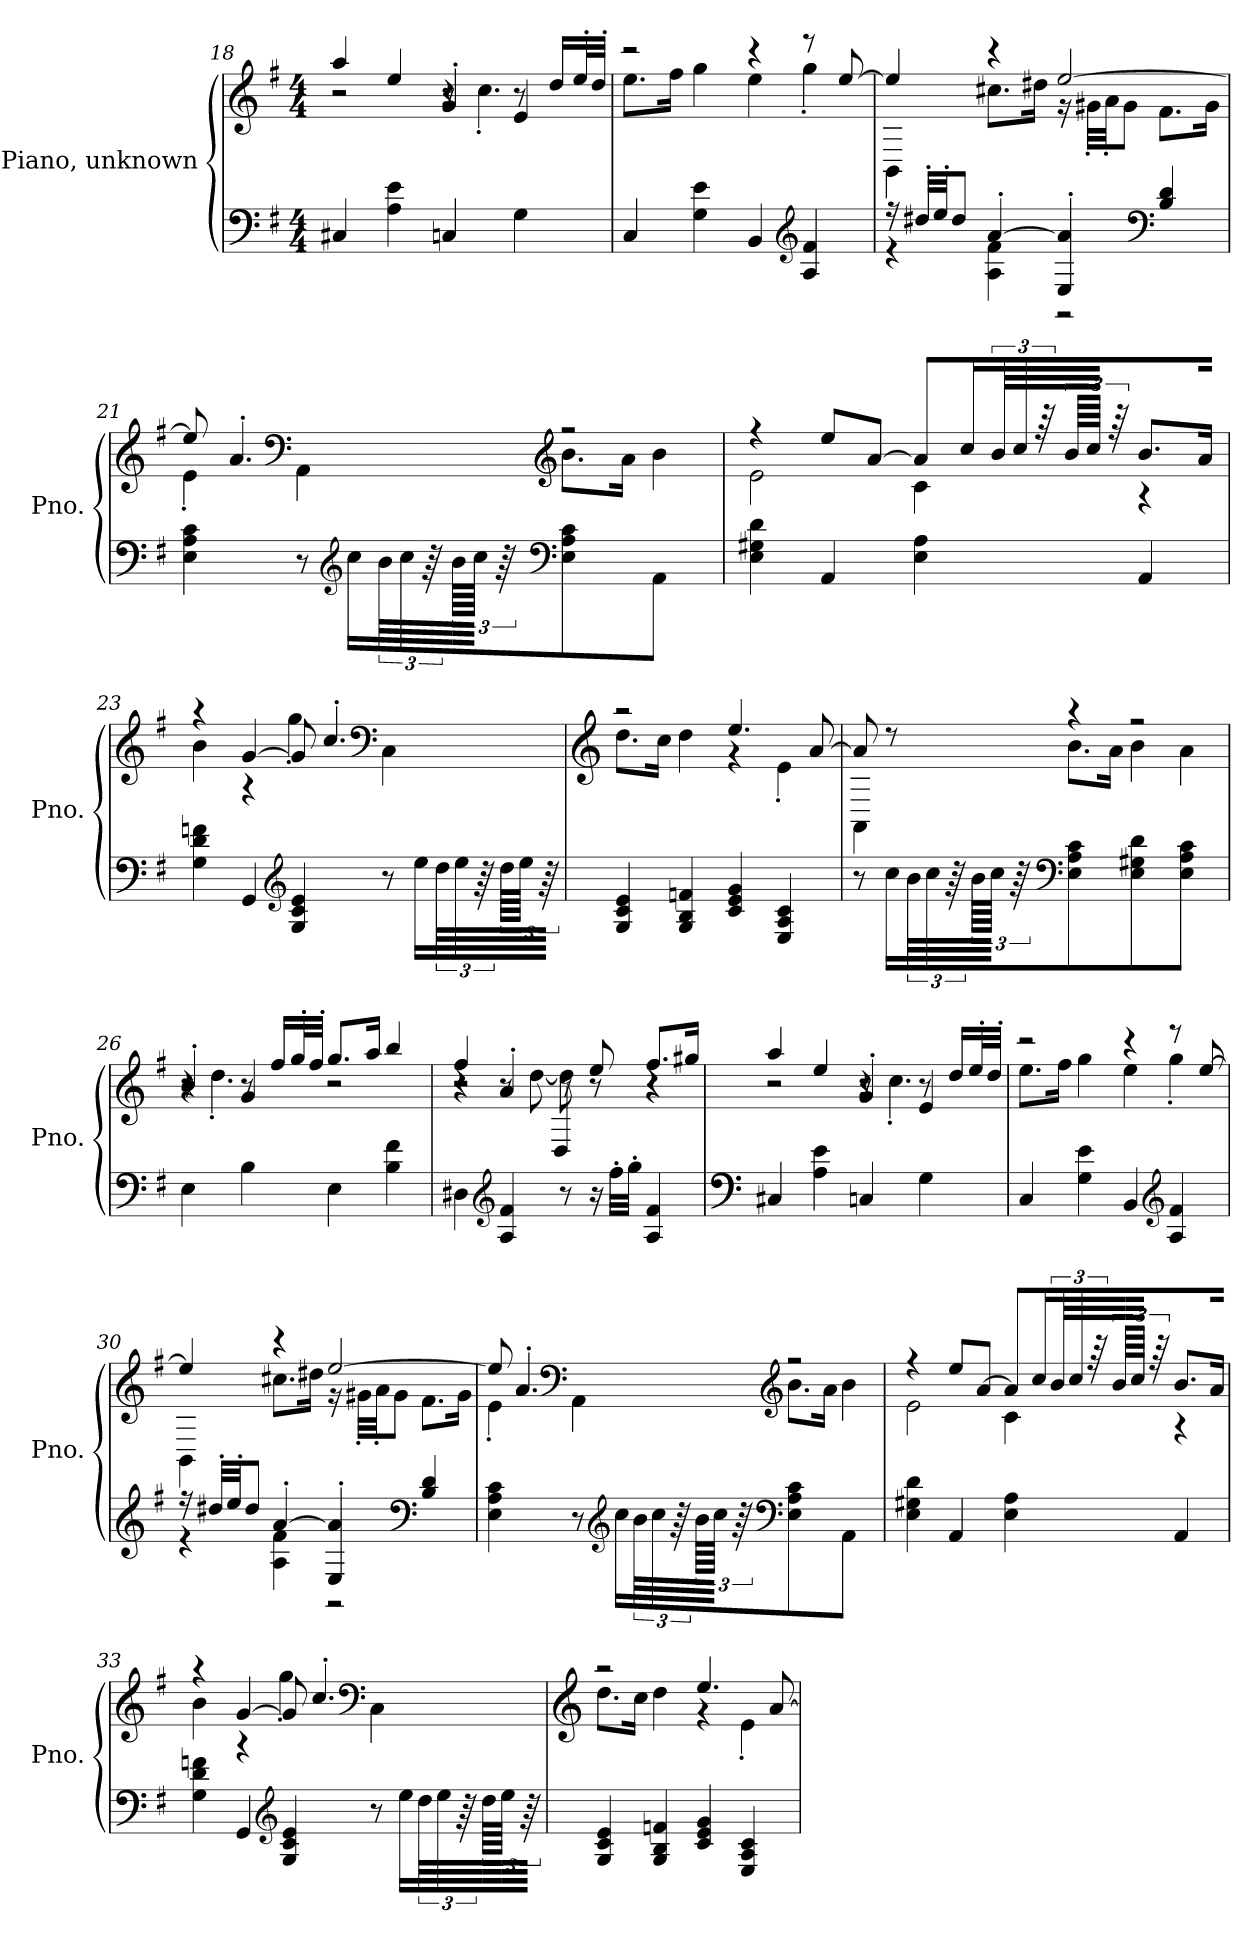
**kern	**kern
*part1	*part1
*staff2	*staff1
*I"Piano, unknown	*
*I'Pno.	*
*clefF4	*clefG2
*k[f#]	*k[f#]
*M4/4	*M4/4
=18	=18
*	*^
*	*	*^
4C#X/	4aa/	2r	2r
4A\ 4e\	4ee/	.	.
4Cn/	4g'/	8r	4r
.	.	4.cc'\	.
4G\	8r	.	4e/
.	16dd/LL	.	.
.	32ee'/L	.	.
.	32dd'/JJJ	.	.
*	*	*v	*v
!!LO:LB:g=z
=19	=19	=19
4C/	2r	8.ee\L
.	.	16ff#\Jk
4G\ 4e\	.	4gg\
4BB/	4r	4ee\
*clefG2	*	*
4A/ 4f#/	8r	4gg'\
.	[8ee/	.
=20	=20	=20
*^	*	*
16r	4r	4ee/]	4BB\
32dd#X'/LLL	.	.	.
32ee'/JJ	.	.	.
8dd#/J	.	.	.
[4a'/	4A\ 4f#\	4r	8.cc#X\L
.	.	.	16dd#X\Jk
4E/' 4a/]'	2r	[2ee/	16r
.	.	.	32g#X'\LLL
.	.	.	32a'\JJ
.	.	.	8g#\J
*clefF4	*	*	*
4B/ 4d/	.	.	8.f#\L
.	.	.	16g#\Jk
*v	*v	*	*
=21	=21	=21
4E\ 4A\ 4c\	8ee/]	4e'\
.	4.a'/	.
*	*clefF4	*
8r	.	4AA\
*clefG2	*	*
16cc\LL	.	.
96b\LL	.	.
96cc\JJJJ	.	.
96r	.	.
96b\LLLL	.	.
96cc\JJJJ	.	.
96r	.	.
*clefF4	*clefG2	*
4E\ 4A\ 4c\	2r	8.b\L
.	.	16a\Jk
4AA/	.	4b\
!!LO:PB:g=z	!!
=22	=22	=22
4E\ 4G#X\ 4d\	4r	2e\
4AA/	8ee/L	.
.	[8a/J	.
4E\ 4A\	8a/L]	4c\
.	16cc/L	.
.	96b/LL	.
.	96cc/JJJJ	.
.	96r	.
.	96b/LLLL	.
.	96cc/JJJJ	.
.	96r	.
4AA/	8.b/L	4r
.	16a/Jk	.
=23	=23	=23
4G\ 4d\ 4fn\	4r	4b\
4GG/	[4g/	4r
*clefG2	*	*
4G/ 4c/ 4e/	8g/]	4gg'\
.	4.cc'/	.
*	*clefF4	*
8r	.	4C\
16ee\LL	.	.
96dd\LL	.	.
96ee\JJJJ	.	.
96r	.	.
96dd\LLLL	.	.
96ee\JJJJ	.	.
96r	.	.
=24	=24	=24
*	*clefG2	*
4G/ 4c/ 4e/	2r	8.dd\L
.	.	16cc\Jk
4G/ 4B/ 4fn/	.	4dd\
4c/ 4e/ 4g/	4.ee/	4r
4E/ 4A/ 4c/	.	4e'\
.	[8a/	.
!!LO:LB:g=z	!!
=25	=25	=25
8r	8a/]	4AA\
16cc\LL	8r	.
96b\LL	.	.
96cc\JJJJ	.	.
96r	.	.
96b\LLLL	.	.
96cc\JJJJ	.	.
96r	.	.
*clefF4	*	*
4E\ 4A\ 4c\	4r	8.b\L
.	.	16a\Jk
4E\ 4G#X\ 4d\	2r	4b\
4E\ 4A\ 4c\	.	4a\
=26	=26	=26
*	*	*^
4E\	4b'/	8r	4r
.	.	4.dd'\	.
4B\	8r	.	4g/
.	16ff#/LL	.	.
.	32gg'/L	.	.
.	32ff#'/JJJ	.	.
4E\	8.gg/L	2r	2r
.	16aa/Jk	.	.
4B\ 4f#\	4bb/	.	.
=27	=27	=27	=27
4D#X\	4ff#/	4r	2r
*clefG2	*	*	*
4A/ 4f#/	4a'/	8r	.
.	.	[8dd\	.
8r	8r	8dd\]	4D/
16r	8ee/	8r	.
32ff#'\LLL	.	.	.
32gg'\JJJ	.	.	.
4A/ 4f#/	8.ff#/L	4r	4r
.	16gg#X/Jk	.	.
!!LO:LB:g=z	!!	!!
=28	=28	=28	=28
*clefF4	*	*	*
4C#X/	4aa/	2r	2r
4A\ 4e\	4ee/	.	.
4Cn/	4g'/	8r	4r
.	.	4.cc'\	.
4G\	8r	.	4e/
.	16dd/LL	.	.
.	32ee'/L	.	.
.	32dd'/JJJ	.	.
*	*	*v	*v
=29	=29	=29
4C/	2r	8.ee\L
.	.	16ff#\Jk
4G\ 4e\	.	4gg\
4BB/	4r	4ee\
*clefG2	*	*
4A/ 4f#/	8r	4gg'\
.	[8ee/	.
=30	=30	=30
*^	*	*
16r	4r	4ee/]	4BB\
32dd#X'/LLL	.	.	.
32ee'/JJ	.	.	.
8dd#/J	.	.	.
[4a'/	4A\ 4f#\	4r	8.cc#X\L
.	.	.	16dd#X\Jk
4E/' 4a/]'	2r	[2ee/	16r
.	.	.	32g#X'\LLL
.	.	.	32a'\JJ
.	.	.	8g#\J
*clefF4	*	*	*
4B/ 4d/	.	.	8.f#\L
.	.	.	16g#\Jk
*v	*v	*	*
!!LO:LB:g=z	!!
=31	=31	=31
4E\ 4A\ 4c\	8ee/]	4e'\
.	4.a'/	.
*	*clefF4	*
8r	.	4AA\
*clefG2	*	*
16cc\LL	.	.
96b\LL	.	.
96cc\JJJJ	.	.
96r	.	.
96b\LLLL	.	.
96cc\JJJJ	.	.
96r	.	.
*clefF4	*clefG2	*
4E\ 4A\ 4c\	2r	8.b\L
.	.	16a\Jk
4AA/	.	4b\
=32	=32	=32
4E\ 4G#X\ 4d\	4r	2e\
4AA/	8ee/L	.
.	[8a/J	.
4E\ 4A\	8a/L]	4c\
.	16cc/L	.
.	96b/LL	.
.	96cc/JJJJ	.
.	96r	.
.	96b/LLLL	.
.	96cc/JJJJ	.
.	96r	.
4AA/	8.b/L	4r
.	16a/Jk	.
!!LO:LB:g=z	!!
=33	=33	=33
4G\ 4d\ 4fn\	4r	4b\
4GG/	[4g/	4r
*clefG2	*	*
4G/ 4c/ 4e/	8g/]	4gg'\
.	4.cc'/	.
*	*clefF4	*
8r	.	4C\
16ee\LL	.	.
96dd\LL	.	.
96ee\JJJJ	.	.
96r	.	.
96dd\LLLL	.	.
96ee\JJJJ	.	.
96r	.	.
=34	=34	=34
*	*clefG2	*
4G/ 4c/ 4e/	2r	8.dd\L
.	.	16cc\Jk
4G/ 4B/ 4fn/	.	4dd\
4c/ 4e/ 4g/	4.ee/	4r
4E/ 4A/ 4c/	.	4e'\
.	[8a/	.
*	*v	*v
=	=
*-	*-
